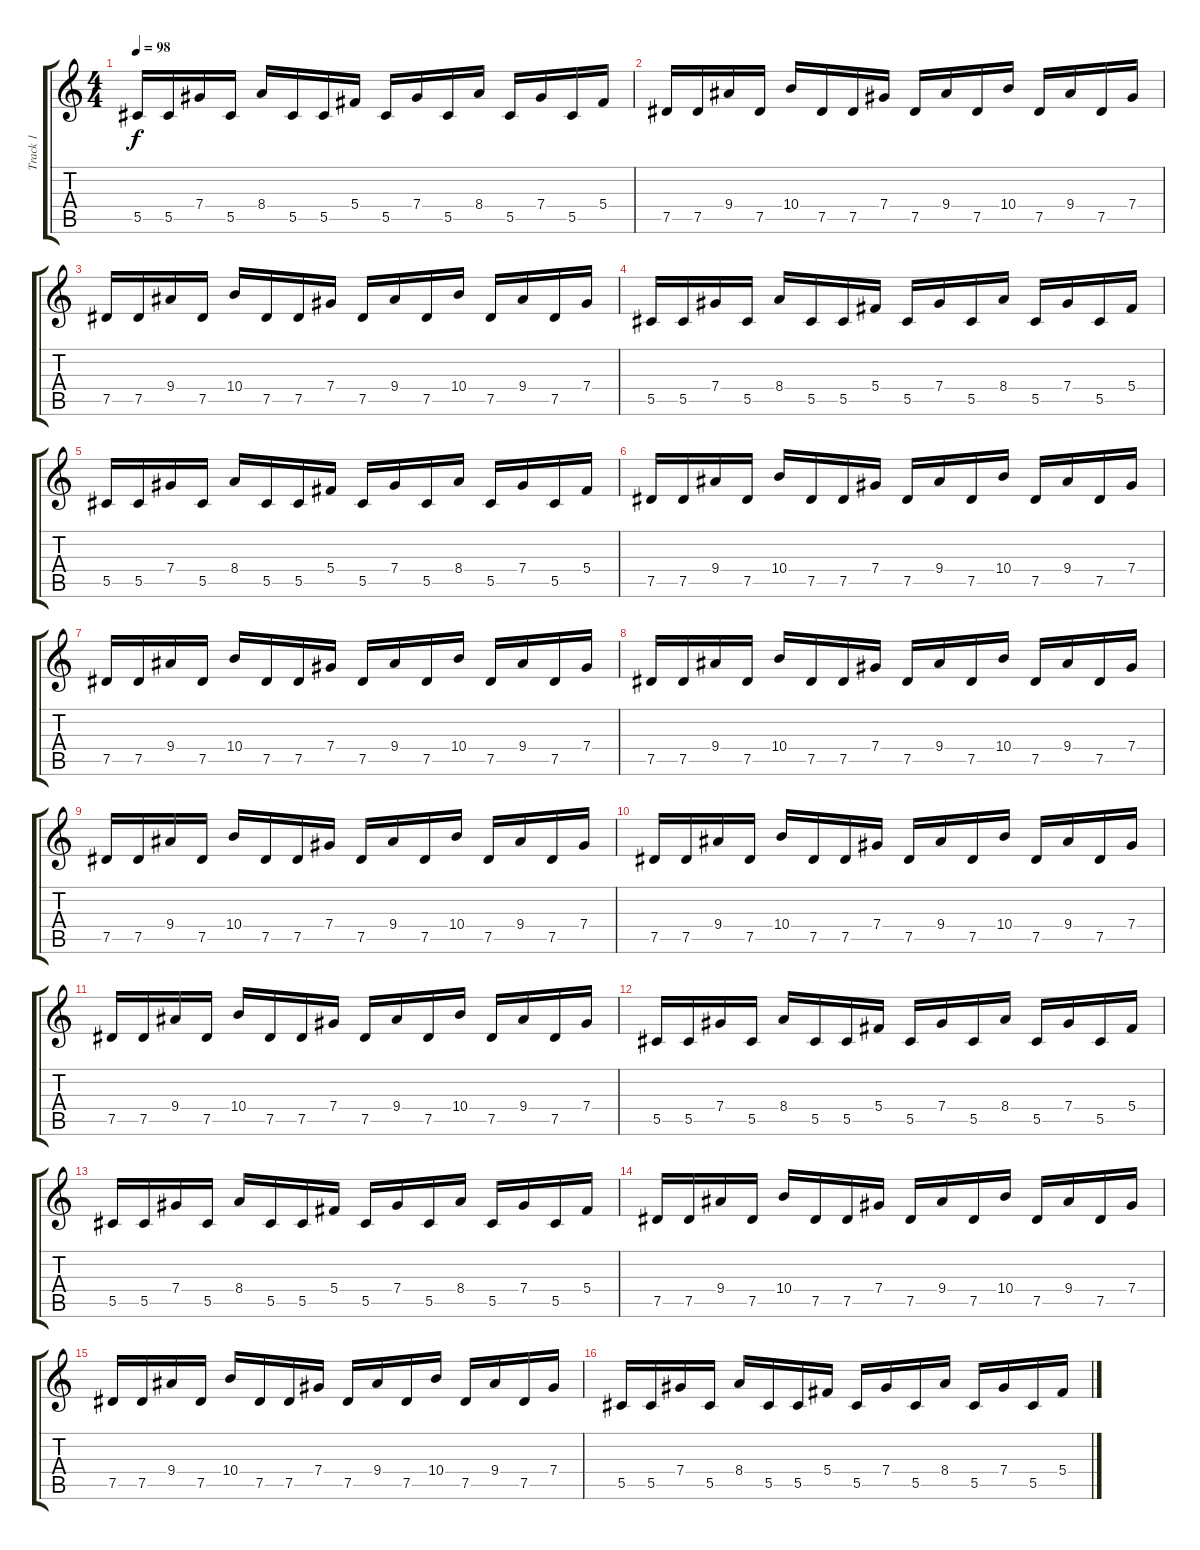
\track ("Track 1" "Track 1") {instrument overdrivenguitar}
\staff {score tabs}
\tuning (Eb4 Bb3 Gb3 Db3 Ab2 Eb2) {hide}
\ts (4 4)
\tempo 98
\clef g2
\ks c
5.5.16{dy f} 5.5.16 7.4.16 5.5.16 8.4.16 5.5.16 5.5.16 5.4.16 5.5.16 7.4.16 5.5.16 8.4.16 5.5.16 7.4.16 5.5.16 5.4.16 |
7.5.16 7.5.16 9.4.16 7.5.16 10.4.16 7.5.16 7.5.16 7.4.16 7.5.16 9.4.16 7.5.16 10.4.16 7.5.16 9.4.16 7.5.16 7.4.16 |
7.5.16 7.5.16 9.4.16 7.5.16 10.4.16 7.5.16 7.5.16 7.4.16 7.5.16 9.4.16 7.5.16 10.4.16 7.5.16 9.4.16 7.5.16 7.4.16 |
5.5.16 5.5.16 7.4.16 5.5.16 8.4.16 5.5.16 5.5.16 5.4.16 5.5.16 7.4.16 5.5.16 8.4.16 5.5.16 7.4.16 5.5.16 5.4.16 |
5.5.16 5.5.16 7.4.16 5.5.16 8.4.16 5.5.16 5.5.16 5.4.16 5.5.16 7.4.16 5.5.16 8.4.16 5.5.16 7.4.16 5.5.16 5.4.16 |
7.5.16{volume 12} 7.5.16 9.4.16 7.5.16 10.4.16 7.5.16 7.5.16 7.4.16 7.5.16 9.4.16 7.5.16 10.4.16 7.5.16 9.4.16 7.5.16 7.4.16 |
7.5.16 7.5.16 9.4.16 7.5.16 10.4.16 7.5.16 7.5.16 7.4.16 7.5.16 9.4.16 7.5.16 10.4.16 7.5.16 9.4.16 7.5.16 7.4.16 |
7.5.16 7.5.16 9.4.16 7.5.16 10.4.16 7.5.16 7.5.16 7.4.16 7.5.16 9.4.16 7.5.16 10.4.16 7.5.16 9.4.16 7.5.16 7.4.16 |
7.5.16 7.5.16 9.4.16 7.5.16 10.4.16 7.5.16 7.5.16 7.4.16 7.5.16 9.4.16 7.5.16 10.4.16 7.5.16 9.4.16 7.5.16 7.4.16 |
7.5.16 7.5.16 9.4.16 7.5.16 10.4.16 7.5.16 7.5.16 7.4.16 7.5.16 9.4.16 7.5.16 10.4.16 7.5.16 9.4.16 7.5.16 7.4.16 |
7.5.16 7.5.16 9.4.16 7.5.16 10.4.16 7.5.16 7.5.16 7.4.16 7.5.16 9.4.16 7.5.16 10.4.16 7.5.16 9.4.16 7.5.16 7.4.16 |
5.5.16 5.5.16 7.4.16 5.5.16 8.4.16 5.5.16 5.5.16 5.4.16 5.5.16 7.4.16 5.5.16 8.4.16 5.5.16 7.4.16 5.5.16 5.4.16 |
5.5.16 5.5.16 7.4.16 5.5.16 8.4.16 5.5.16 5.5.16 5.4.16 5.5.16 7.4.16 5.5.16 8.4.16 5.5.16 7.4.16 5.5.16 5.4.16 |
7.5.16 7.5.16 9.4.16 7.5.16 10.4.16 7.5.16 7.5.16 7.4.16 7.5.16 9.4.16 7.5.16 10.4.16 7.5.16 9.4.16 7.5.16 7.4.16 |
7.5.16 7.5.16 9.4.16 7.5.16 10.4.16 7.5.16 7.5.16 7.4.16 7.5.16 9.4.16 7.5.16 10.4.16 7.5.16 9.4.16 7.5.16 7.4.16 |
5.5.16 5.5.16 7.4.16 5.5.16 8.4.16 5.5.16 5.5.16 5.4.16 5.5.16 7.4.16 5.5.16 8.4.16 5.5.16 7.4.16 5.5.16 5.4.16
